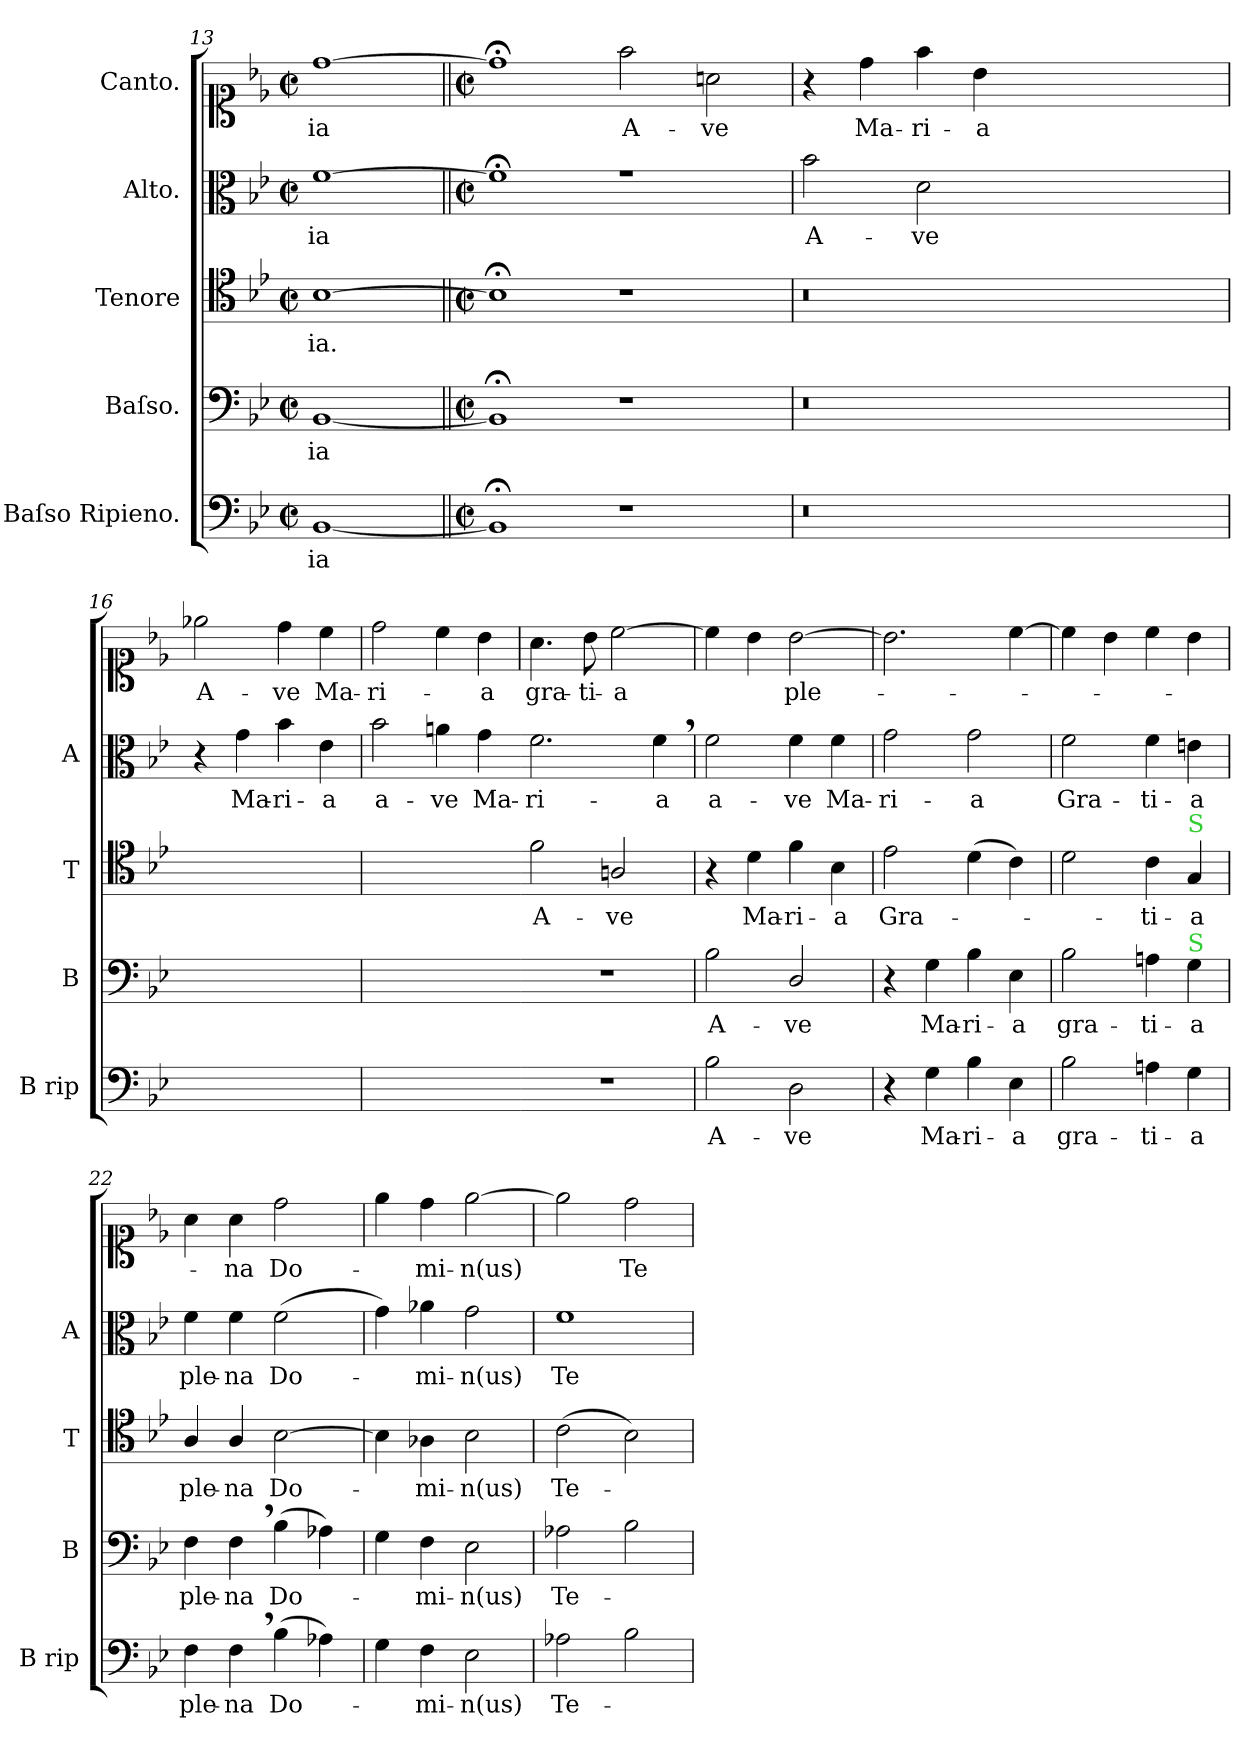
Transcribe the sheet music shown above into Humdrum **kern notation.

**kern	**text	**kern	**text	**kern	**text	**kern	**text	**kern	**text
*part5	*part5	*part4	*part4	*part3	*part3	*part2	*part2	*part1	*part1
*staff5	*staff5	*staff4	*staff4	*staff3	*staff3	*staff2	*staff2	*staff1	*staff1
*I"Baſso Ripieno.	*	*I"Baſso.	*	*I"Tenore	*	*I"Alto.	*	*I"Canto.	*
*I'B rip	*	*I'B	*	*I'T	*	*I'A	*	*	*
*clefF4	*	*clefF4	*	*clefC4	*	*clefC3	*	*clefC1	*
*k[b-e-]	*	*k[b-e-]	*	*k[b-e-]	*	*k[b-e-]	*	*k[b-e-]	*
*M2/2	*	*M2/2	*	*M2/2	*	*M2/2	*	*M2/2	*
*met(c|)	*	*met(c|)	*	*met(c|)	*	*met(c|)	*	*met(c|)	*
=13	=13	=13	=13	=13	=13	=13	=13	=13	=13
[1BB-	-ia	[1BB-	-ia	[1B-	-ia.	[1f	-ia	[1dd	-ia
=14||	=14||	=14||	=14||	=14||	=14||	=14||	=14||	=14||	=14||
*M2/2	*	*M2/2	*	*M2/2	*	*M2/2	*	*M2/2	*
*met(c|)	*	*met(c|)	*	*met(c|)	*	*met(c|)	*	*met(c|)	*
1BB-;<]	.	1BB-;<]	.	1B-;<]	.	1f;<]	.	1dd;]	.
1r	.	1r	.	1r	.	1rg	.	2ff\	A-
.	.	.	.	.	.	.	.	2an\	-ve
=15	=15	=15	=15	=15	=15	=15	=15	=15	=15
0.r	.	0.r	.	0.r	.	2b-\	A-	4r	.
.	.	.	.	.	.	.	.	4dd\	Ma-
.	.	.	.	.	.	2d\	-ve	4ff\	-ri-
.	.	.	.	.	.	.	.	4b-\	-a
.	.	.	.	.	.	0ryy	.	0ryy	.
=16	=16	=16	=16	=16	=16	=16	=16	=16	=16
1ryy	.	1ryy	.	1ryy	.	4r	.	2ee-X\	A-
.	.	.	.	.	.	4g\	Ma-	.	.
.	.	.	.	.	.	4b-\	-ri-	4dd\	-ve
.	.	.	.	.	.	4e-\	-a	4cc\	Ma-
=17	=17	=17	=17	=17	=17	=17	=17	=17	=17
1ryy	.	1ryy	.	1ryy	.	2b-\	a-	2dd\	-ri-
.	.	.	.	.	.	4an\	-ve	4cc\	.
.	.	.	.	.	.	4g\	Ma-	4b-\	-a
=18	=18	=18	=18	=18	=18	=18-	=18	=18	=18
1r	.	1r	.	2f\	A-	2.f\	-ri-	4.a\	gra-
.	.	.	.	.	.	.	.	8b-\	-ti-
.	.	.	.	2An/	-ve	.	.	[2cc\	-a
.	.	.	.	.	.	4f,<\	-a	.	.
=19	=19	=19	=19	=19	=19	=19	=19	=19	=19
!	!	!	!	!	!	!	!LO:LY:i	!	!
2B-\	A-	2B-\	A-	4r	.	2f\	a-	4cc\]	.
.	.	.	.	4d\	Ma-	.	.	4b-\	.
!	!	!	!	!	!	!	!LO:LY:i	!	!
2D\	-ve	2D/	-ve	4f\	-ri-	4f\	-ve	[2b-\	ple-
!	!	!	!	!	!	!	!LO:LY:i	!	!
.	.	.	.	4B-\	-a	4f\	Ma-	.	.
=20	=20	=20	=20	=20	=20	=20	=20	=20	=20
!	!	!	!	!	!	!	!LO:LY:i	!	!
4r	.	4r	.	2e-\	Gra-	2g\	-ri-	2.b-\]	.
4G\	Ma-	4G\	Ma-	.	.	.	.	.	.
!	!	!	!	!	!	!	!LO:LY:i	!	!
4B-\	-ri-	4B-\	-ri-	(4d\	.	2g\	-a	.	.
4E-\	-a	4E-\	-a	4c\)	.	.	.	[4cc\	.
=21	=21	=21	=21	=21	=21	=21	=21	=21	=21
2B-\	gra-	2B-\	gra-	2d\	.	2f\	Gra-	4cc\]	.
.	.	.	.	.	.	.	.	4b-\	.
4An\	-ti-	4An\	-ti-	4c\	-ti-	4f\	-ti-	4cc\	.
!	!	!	!	!LO:TX:a:color=limegreen:t=S	!	!	!	!	!
!	!	!LO:TX:a:color=limegreen:t=S	!	!	!	!	!	!	!
4G\	-a	4G\	-a	4G/	-a	4en\	-a	4b-\	.
=22	=22	=22	=22	=22	=22	=22	=22	=22	=22
4F\	ple-	4F\	ple-	4A/	ple-	4f\	ple-	4a\	.
4F,<\	-na	4F,<\	-na	4A/	-na	4f\	-na	4a\	-na
(4B-\	Do-	(4B-\	Do-	[2B-\	Do-	(2f\	Do-	2dd\	Do-
4A-X\)	.	4A-X\)	.	.	.	.	.	.	.
=23	=23	=23	=23	=23	=23	=23	=23	=23	=23
4G\	.	4G\	.	4B-\]	.	4g\)	.	4ee-\	.
4F\	-mi-	4F\	-mi-	4A-X\	-mi-	4a-X\	-mi-	4dd\	-mi-
2E-\	-n(us)	2E-\	-n(us)	2B-\	-n(us)	2g\	-n(us)	[2ee-\	-n(us)
=24	=24	=24	=24	=24	=24	=24	=24	=24	=24
2A-X\	Te-	2A-X\	Te-	(2c\	Te-	1f	Te-	2ee-\]	.
2B-\	.	2B-\	.	2B-\)	.	.	.	2dd\	Te-
=	=	=	=	=	=	=	=	=	=
*-	*-	*-	*-	*-	*-	*-	*-	*-	*-
